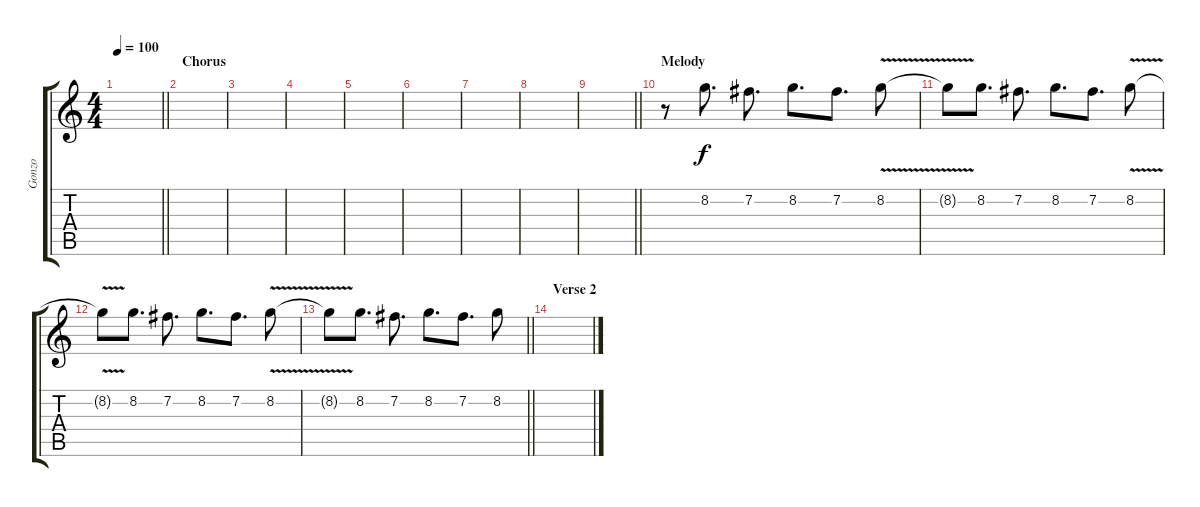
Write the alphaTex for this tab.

\track ("Gonzo" "Gonzo") {instrument distortionguitar}
\staff {score tabs}
\tuning (E4 B3 G3 D3 A2 E2) {hide}
\ts (4 4)
\tempo 100
\clef g2
\barLineRight lightlight
\ks c
|
\section ("" "Chorus")
|
|
|
|
|
|
|
\barLineRight lightlight
|
\section ("" "Melody")
r.8 8.2.8{d} 7.2.8{d} 8.2.8{d} 7.2.8{d} 8.2{v}.8 |
8.2{t}.8 8.2.8{d} 7.2.8{d} 8.2.8{d} 7.2.8{d} 8.2{v}.8 |
8.2{t}.8 8.2.8{d} 7.2.8{d} 8.2.8{d} 7.2.8{d} 8.2{v}.8 |
\barLineRight lightlight
8.2{t}.8 8.2.8{d} 7.2.8{d} 8.2.8{d} 7.2.8{d} 8.2.8 |
\section ("" "Verse 2")
